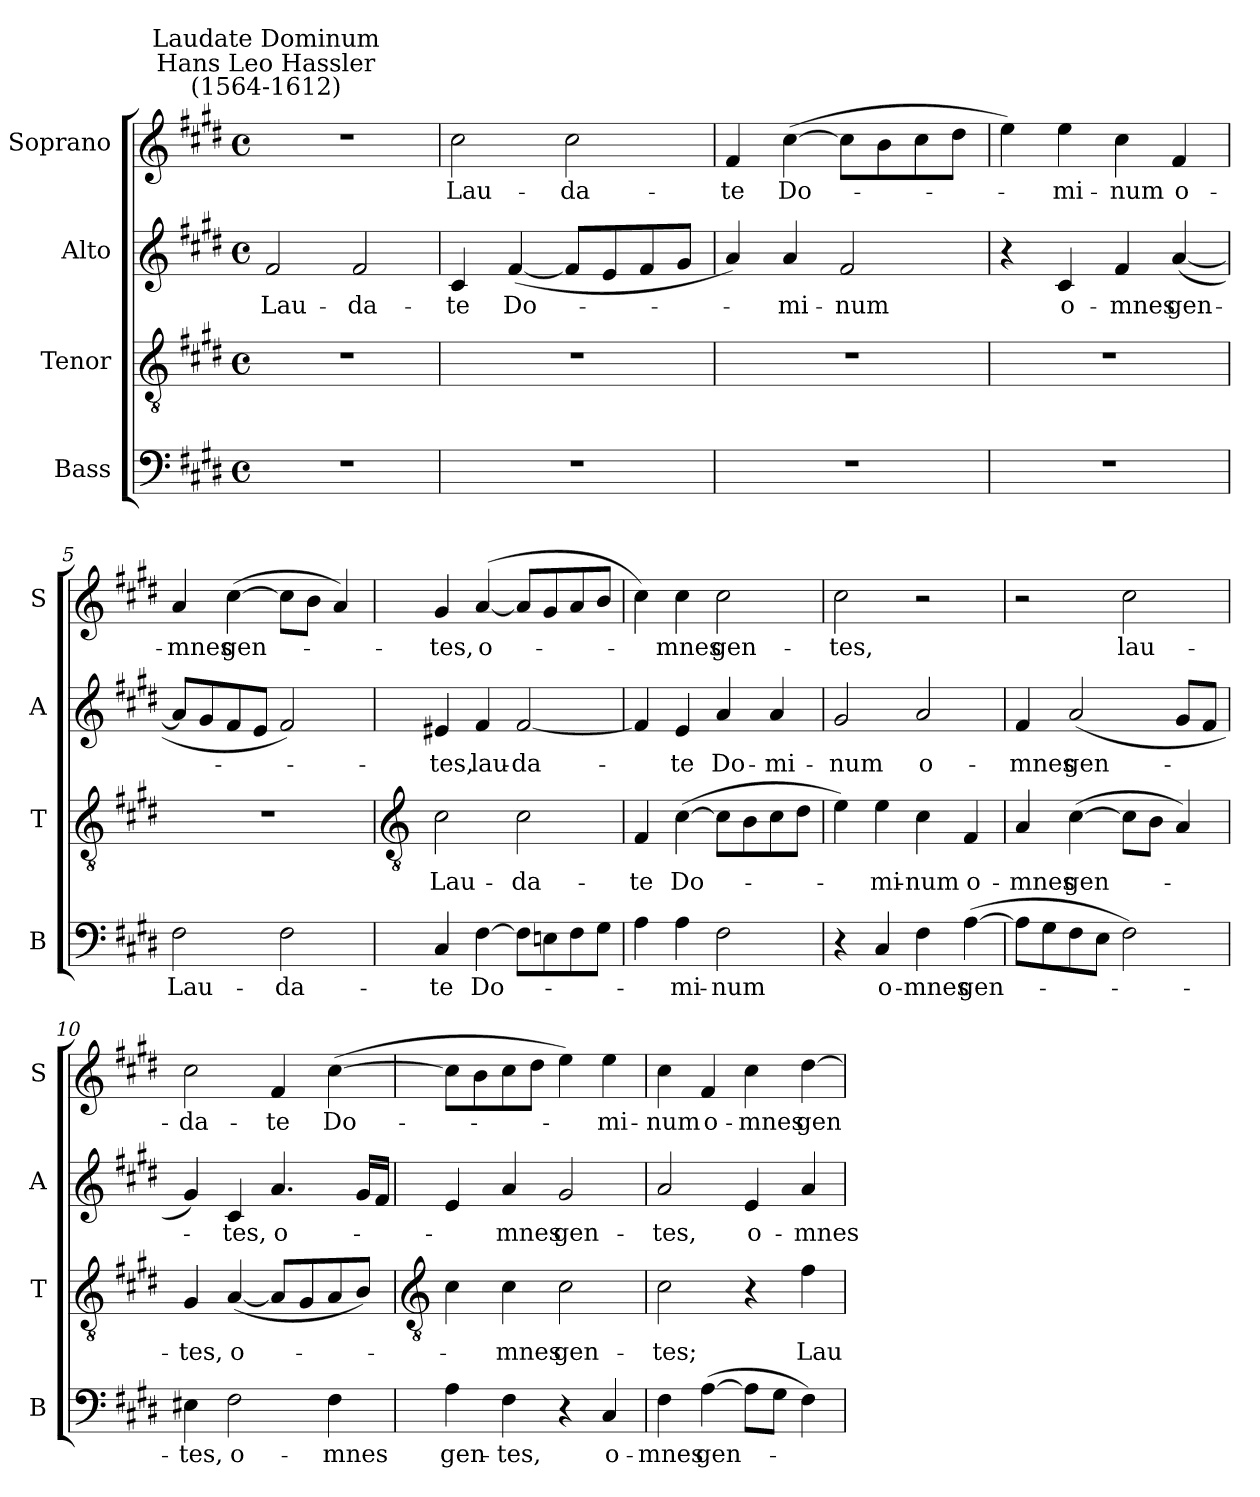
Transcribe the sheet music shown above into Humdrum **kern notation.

**kern	**text	**kern	**text	**kern	**text	**kern	**text
*part4	*part4	*part3	*part3	*part2	*part2	*part1	*part1
*staff4	*staff4	*staff3	*staff3	*staff2	*staff2	*staff1	*staff1
*I"Bass	*	*I"Tenor	*	*I"Alto	*	*I"Soprano	*
*I'B	*	*I'T	*	*I'A	*	*I'S	*
*clefF4	*	*clefGv2	*	*clefG2	*	*clefG2	*
*k[f#c#g#d#]	*	*k[f#c#g#d#]	*	*k[f#c#g#d#]	*	*k[f#c#g#d#]	*
*E:	*	*E:	*	*E:	*	*E:	*
*M4/4	*	*M4/4	*	*M4/4	*	*M4/4	*
*met(c)	*	*met(c)	*	*met(c)	*	*met(c)	*
=1	=1	=1	=1	=1	=1	=1	=1
!	!	!	!	!	!	!LO:TX:a:cj:t=Hans Leo Hassler\n(1564-1612)	!
!	!	!	!	!	!	!LO:TX:a:cj:t=Laudate Dominum	!
!	!	!	!	!	!LO:LY:b	!	!
1r	.	1r	.	2f#	Lau-	1r	.
!	!	!	!	!	!LO:LY:b	!	!
.	.	.	.	2f#	-da-	.	.
=2	=2	=2	=2	=2	=2	=2	=2
!	!	!	!	!	!LO:LY:b	!	!LO:LY:b
1r	.	1r	.	4c#	-te	2cc#	Lau-
!	!	!	!	!	!LO:LY:b	!	!
.	.	.	.	(<[4f#	Do-	.	.
!	!	!	!	!	!	!	!LO:LY:b
.	.	.	.	8f#L]	.	2cc#	-da-
.	.	.	.	8e	.	.	.
.	.	.	.	8f#	.	.	.
.	.	.	.	8g#J	.	.	.
=3	=3	=3	=3	=3	=3	=3	=3
!	!	!	!	!	!	!	!LO:LY:b
1r	.	1r	.	4a)	.	4f#	-te
!	!	!	!	!	!LO:LY:b	!	!LO:LY:b
.	.	.	.	4a	mi-	(>[4cc#	Do-
!	!	!	!	!	!LO:LY:b	!	!
.	.	.	.	2f#	-num	8cc#L]	.
.	.	.	.	.	.	8b	.
.	.	.	.	.	.	8cc#	.
.	.	.	.	.	.	8dd#J	.
=4	=4	=4	=4	=4	=4	=4	=4
1r	.	1r	.	4r	.	4ee)	.
!	!	!	!	!	!LO:LY:b	!	!LO:LY:b
.	.	.	.	4c#	o-	4ee	mi-
!	!	!	!	!	!LO:LY:b	!	!LO:LY:b
.	.	.	.	4f#	-mnes	4cc#	-num
!	!	!	!	!	!LO:LY:b	!	!LO:LY:b
.	.	.	.	(<[4a	gen-	4f#	o-
=5	=5	=5	=5	=5	=5	=5	=5
!	!LO:LY:b	!	!	!	!	!	!LO:LY:b
2F#	Lau-	1r	.	8aL]	.	4a	-mnes
.	.	.	.	8g#	.	.	.
!	!	!	!	!	!	!	!LO:LY:b
.	.	.	.	8f#	.	(>[4cc#	gen-
.	.	.	.	8eJ	.	.	.
!	!LO:LY:b	!	!	!	!	!	!
2F#	-da-	.	.	2f#)	.	8cc#L]	.
.	.	.	.	.	.	8bJ	.
.	.	.	.	.	.	4a)	.
!!LO:LB:g=z
=6	=6	=6	=6	=6	=6	=6	=6
*	*	*clefGv2	*	*	*	*	*
!	!LO:LY:b	!	!LO:LY:b	!	!LO:LY:b	!	!LO:LY:b
4C#	-te	2c#	Lau-	4e#X	tes,	4g#	tes,
!	!LO:LY:b	!	!	!	!LO:LY:b	!	!LO:LY:b
[4F#	Do-	.	.	4f#	lau-	(<[4a	o-
!	!	!	!LO:LY:b	!	!LO:LY:b	!	!
8F#L]	.	2c#	-da-	[2f#	-da-	8aL]	.
8En	.	.	.	.	.	8g#	.
8F#	.	.	.	.	.	8a	.
8G#J	.	.	.	.	.	8bJ	.
=7	=7	=7	=7	=7	=7	=7	=7
!	!	!	!LO:LY:b	!	!	!	!
4A	.	4F#	-te	4f#]	.	4cc#)	.
!	!LO:LY:b	!	!LO:LY:b	!	!LO:LY:b	!	!LO:LY:b
4A	mi-	(>[4c#	Do-	4e	te	4cc#	mnes
!	!LO:LY:b	!	!	!	!LO:LY:b	!	!LO:LY:b
2F#	-num	8c#L]	.	4a	Do-	2cc#	gen-
.	.	8B	.	.	.	.	.
!	!	!	!	!	!LO:LY:b	!	!
.	.	8c#	.	4a	-mi-	.	.
.	.	8d#J	.	.	.	.	.
=8	=8	=8	=8	=8	=8	=8	=8
!	!	!	!	!	!LO:LY:b	!	!LO:LY:b
4r	.	4e)	.	2g#	-num	2cc#	-tes,
!	!LO:LY:b	!	!LO:LY:b	!	!	!	!
4C#	o-	4e	mi-	.	.	.	.
!	!LO:LY:b	!	!LO:LY:b	!	!LO:LY:b	!	!
4F#	-mnes	4c#	-num	2a	o-	2r	.
!	!LO:LY:b	!	!LO:LY:b	!	!	!	!
(>[4A	gen-	4F#	o-	.	.	.	.
=9	=9	=9	=9	=9	=9	=9	=9
!	!	!	!LO:LY:b	!	!LO:LY:b	!	!
8AL]	.	4A	-mnes	4f#	-mnes	2r	.
8G#	.	.	.	.	.	.	.
!	!	!	!LO:LY:b	!	!LO:LY:b	!	!
8F#	.	(>[4c#	gen-	(<2a	gen-	.	.
8EJ	.	.	.	.	.	.	.
!	!	!	!	!	!	!	!LO:LY:b
2F#)	.	8c#L]	.	.	.	2cc#	lau-
.	.	8BJ	.	.	.	.	.
.	.	4A)	.	8g#L	.	.	.
.	.	.	.	8f#J	.	.	.
=10	=10	=10	=10	=10	=10	=10	=10
!	!LO:LY:b	!	!LO:LY:b	!	!	!	!LO:LY:b
4E#X	tes,	4G#	tes,	4g#)	.	2cc#	-da-
!	!LO:LY:b	!	!LO:LY:b	!	!LO:LY:b	!	!
2F#	o-	(<[4A	o-	4c#	tes,	.	.
!	!	!	!	!	!LO:LY:b	!	!LO:LY:b
.	.	8AL]	.	4.a	o-	4f#	-te
.	.	8G#	.	.	.	.	.
!	!LO:LY:b	!	!	!	!	!	!LO:LY:b
4F#	-mnes	8A	.	.	.	(>[4cc#	Do-
.	.	8BJ)	.	16g#LL	.	.	.
.	.	.	.	16f#JJ	.	.	.
!!LO:LB:g=z
=11	=11	=11	=11	=11	=11	=11	=11
*	*	*clefGv2	*	*	*	*	*
!	!LO:LY:b	!	!	!	!	!	!
4A	gen-	4c#	.	4e	.	8cc#L]	.
.	.	.	.	.	.	8b	.
!	!LO:LY:b	!	!LO:LY:b	!	!LO:LY:b	!	!
4F#	-tes,	4c#	mnes	4a	mnes	8cc#	.
.	.	.	.	.	.	8dd#J	.
!	!	!	!LO:LY:b	!	!LO:LY:b	!	!
4r	.	2c#	gen-	2g#	gen-	4ee)	.
!	!LO:LY:b	!	!	!	!	!	!LO:LY:b
4C#	o-	.	.	.	.	4ee	mi-
=12	=12	=12	=12	=12	=12	=12	=12
!	!LO:LY:b	!	!LO:LY:b	!	!LO:LY:b	!	!LO:LY:b
4F#	-mnes	2c#	-tes;	2a	-tes,	4cc#	-num
!	!LO:LY:b	!	!	!	!	!	!LO:LY:b
(>[4A	gen-	.	.	.	.	4f#	o-
!	!	!	!	!	!LO:LY:b	!	!LO:LY:b
8AL]	.	4r	.	4e	o-	4cc#	-mnes
8G#J	.	.	.	.	.	.	.
!	!	!	!LO:LY:b	!	!LO:LY:b	!	!LO:LY:b
4F#)	.	4f#	Lau-	4a	-mnes	[4dd#	gen-
=	=	=	=	=	=	=	=
*-	*-	*-	*-	*-	*-	*-	*-
